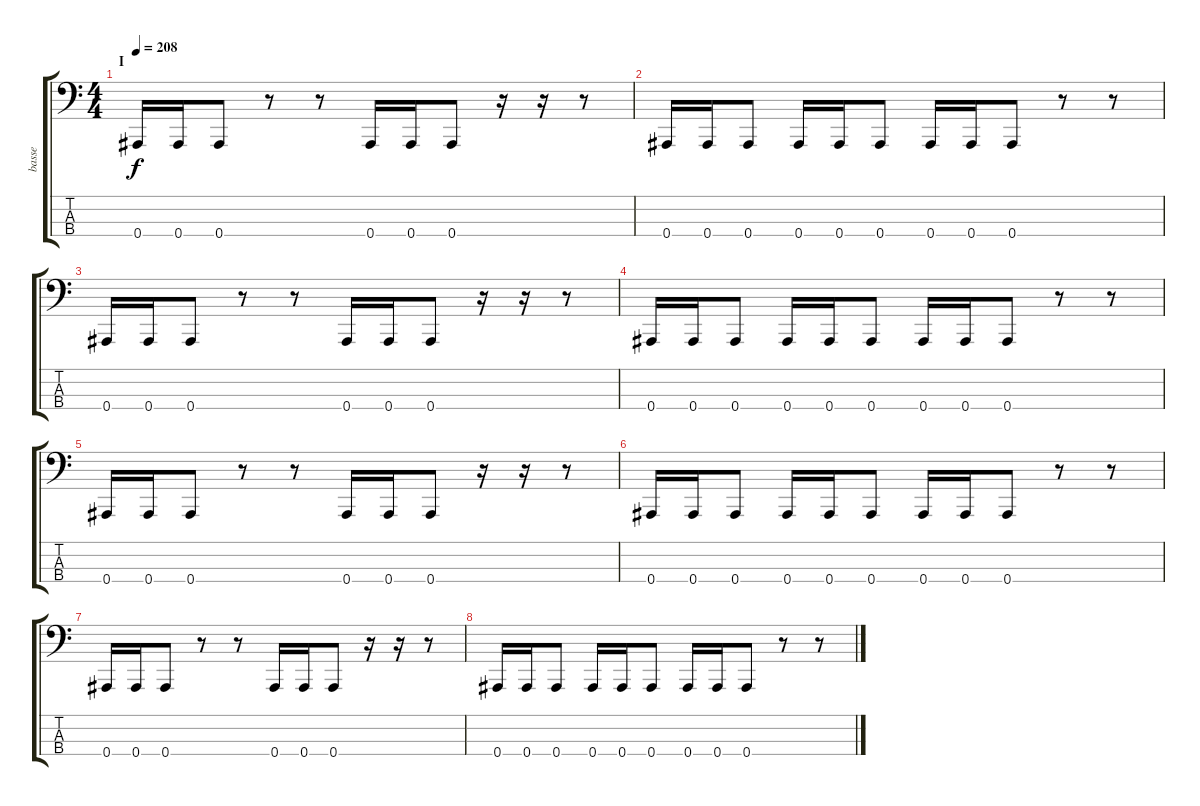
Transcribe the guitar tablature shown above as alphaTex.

\track ("basse" "basse") {instrument electricbassfinger}
\staff {score tabs}
\tuning (Eb2 Bb1 F1 Bb0) {hide}
\ts (4 4)
\section ("" "I")
\tempo 208
\clef f4
\ks c
0.4.16{dy f} 0.4.16 0.4.8 r.8 r.8 0.4.16 0.4.16 0.4.8 r.16 r.16 r.8 |
0.4.16 0.4.16 0.4.8 0.4.16 0.4.16 0.4.8 0.4.16 0.4.16 0.4.8 r.8 r.8 |
0.4.16 0.4.16 0.4.8 r.8 r.8 0.4.16 0.4.16 0.4.8 r.16 r.16 r.8 |
0.4.16 0.4.16 0.4.8 0.4.16 0.4.16 0.4.8 0.4.16 0.4.16 0.4.8 r.8 r.8 |
0.4.16 0.4.16 0.4.8 r.8 r.8 0.4.16 0.4.16 0.4.8 r.16 r.16 r.8 |
0.4.16 0.4.16 0.4.8 0.4.16 0.4.16 0.4.8 0.4.16 0.4.16 0.4.8 r.8 r.8 |
0.4.16 0.4.16 0.4.8 r.8 r.8 0.4.16 0.4.16 0.4.8 r.16 r.16 r.8 |
0.4.16 0.4.16 0.4.8 0.4.16 0.4.16 0.4.8 0.4.16 0.4.16 0.4.8 r.8 r.8
